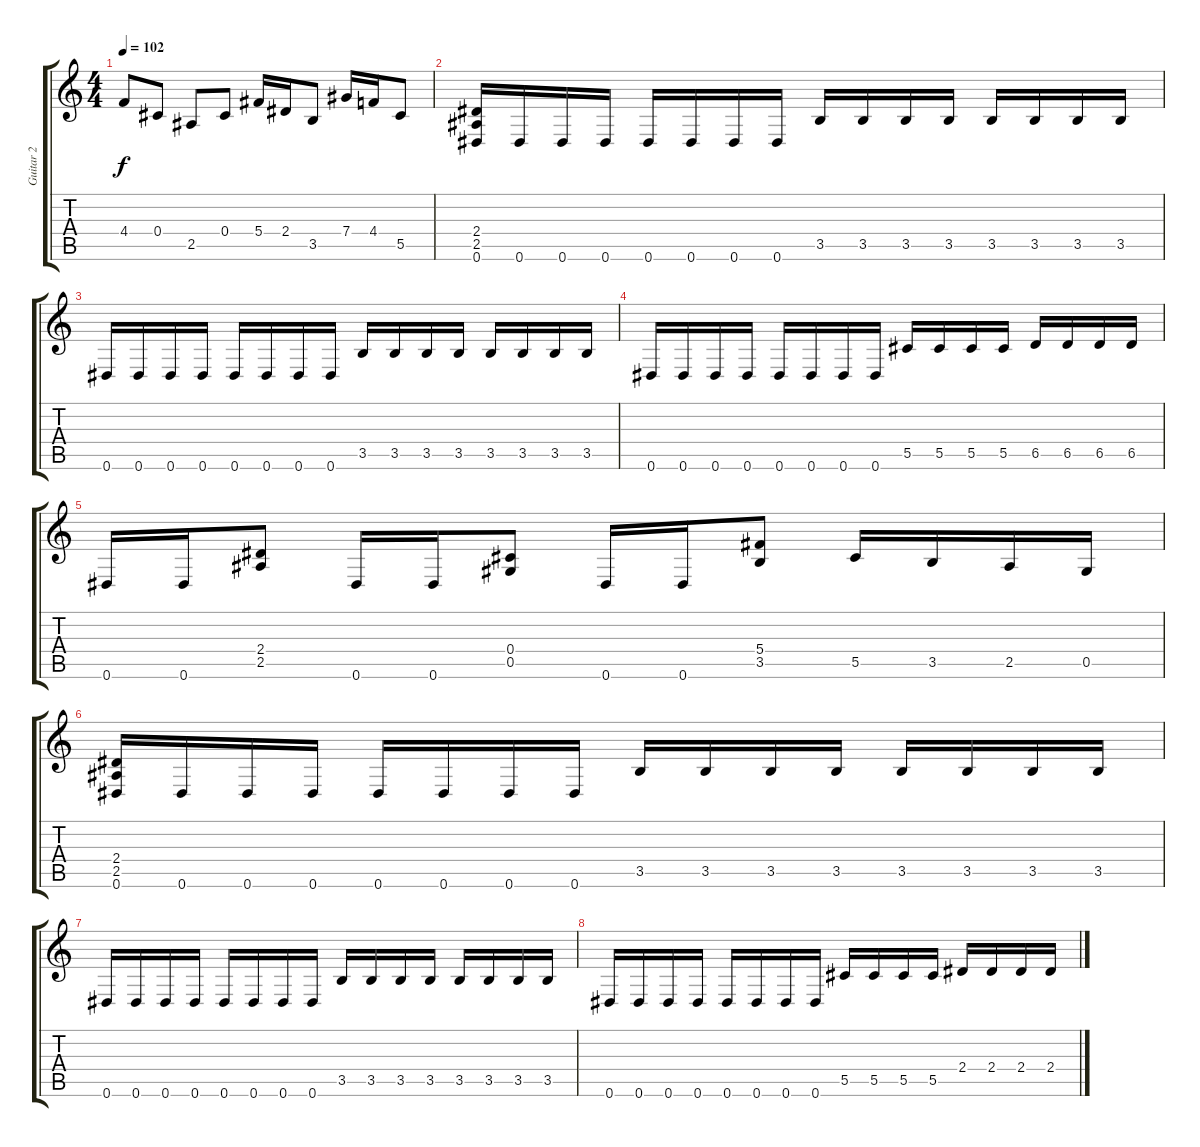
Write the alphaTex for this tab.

\track ("Guitar 2" "Guitar 2") {instrument distortionguitar}
\staff {score tabs}
\tuning (Eb4 Bb3 Gb3 Db3 Ab2 Eb2) {hide}
\ts (4 4)
\tempo 102
\clef g2
\ks c
4.4.8{dy f} 0.4.8 2.5.8 0.4.8 5.4.16 2.4.16 3.5.8 7.4.16 4.4.16 5.5.8 |
(2.4 2.5 0.6).16 0.6.16 0.6.16 0.6.16 0.6.16 0.6.16 0.6.16 0.6.16 3.5.16 3.5.16 3.5.16 3.5.16 3.5.16 3.5.16 3.5.16 3.5.16 |
0.6.16 0.6.16 0.6.16 0.6.16 0.6.16 0.6.16 0.6.16 0.6.16 3.5.16 3.5.16 3.5.16 3.5.16 3.5.16 3.5.16 3.5.16 3.5.16 |
0.6.16 0.6.16 0.6.16 0.6.16 0.6.16 0.6.16 0.6.16 0.6.16 5.5.16 5.5.16 5.5.16 5.5.16 6.5.16 6.5.16 6.5.16 6.5.16 |
0.6.16 0.6.16 (2.4 2.5).8 0.6.16 0.6.16 (0.4 0.5).8 0.6.16 0.6.16 (5.4 3.5).8 5.5.16 3.5.16 2.5.16 0.5.16 |
(2.4 2.5 0.6).16 0.6.16 0.6.16 0.6.16 0.6.16 0.6.16 0.6.16 0.6.16 3.5.16 3.5.16 3.5.16 3.5.16 3.5.16 3.5.16 3.5.16 3.5.16 |
0.6.16 0.6.16 0.6.16 0.6.16 0.6.16 0.6.16 0.6.16 0.6.16 3.5.16 3.5.16 3.5.16 3.5.16 3.5.16 3.5.16 3.5.16 3.5.16 |
0.6.16 0.6.16 0.6.16 0.6.16 0.6.16 0.6.16 0.6.16 0.6.16 5.5.16 5.5.16 5.5.16 5.5.16 2.4.16 2.4.16 2.4.16 2.4.16
